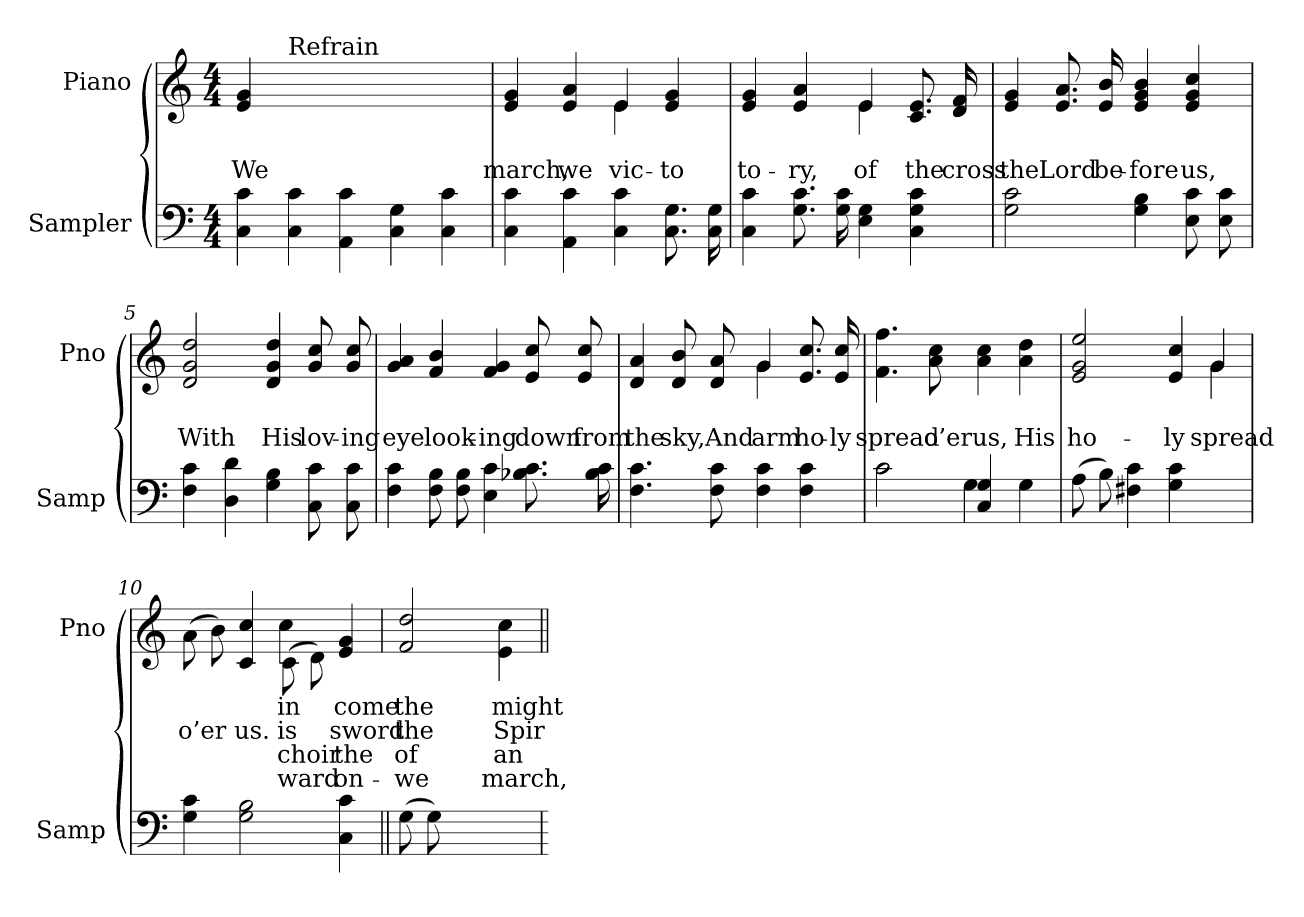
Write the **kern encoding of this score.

**kern	**kern	**text	**text	**text	**text
*part2	*part1	*part1	*part1	*part1	*part1
*staff2	*staff1	*staff1	*staff1	*staff1	*staff1
*I"Sampler	*I"Piano	*	*	*	*
*I'Samp	*I'Pno	*	*	*	*
*clefF4	*clefG2	*	*	*	*
*M4/4	*M4/4	*	*	*	*
=1	=1	=1	=1	=1	=1
4C 4c	4e 4g	.	We	.	.
!	!LO:TX:t=Refrain	!	!	!	!
4C 4c	1ryy	.	.	.	.
4AA 4c	.	.	.	.	.
4C 4G	.	.	.	.	.
4C 4c	.	.	.	.	.
=2	=2	=2	=2	=2	=2
*	*^	*	*	*	*
4C 4c	4e 4g	2ryy	.	march,	.	.
4AA 4c	4e 4a	.	.	we	.	.
4C 4c	4e/	4e	.	vic-	.	.
8.C 8.G	4e 4g	4ryy	.	to	.	.
16C 16G	.	.	.	.	.	.
=3	=3	=3	=3	=3	=3	=3
4C 4c	4e 4g	2ryy	.	-to-	.	.
8.G 8.c	4e 4a	.	.	-ry,	.	.
16G 16c	.	.	.	.	.	.
4E 4G	4e/	4e	.	of	.	.
4C 4G 4c	8.c 8.e	4ryy	.	the	.	.
.	16d 16f	.	.	cross	.	.
*	*v	*v	*	*	*	*
=4	=4	=4	=4	=4	=4
2G 2c	4e 4g	.	the	.	.
.	8.e 8.a	.	Lord	.	.
.	16e 16b	.	be-	.	.
4G 4B	4e 4g 4b	.	-fore	.	.
8E 8c	4e 4g 4cc	.	us,	.	.
8E 8c	.	.	.	.	.
=5	=5	=5	=5	=5	=5
4F 4c	2d 2g 2dd	.	With	.	.
4D 4d	.	.	.	.	.
4G 4B	4d 4g 4dd	.	His	.	.
8C 8c	8g 8cc	.	lov-	.	.
8C 8c	8g 8cc	.	-ing	.	.
=6	=6	=6	=6	=6	=6
4F 4c	4g 4a	.	eye	.	.
8F 8B	4f 4b	.	look-	.	.
8F 8B	.	.	.	.	.
4E 4c	4f 4g	.	-ing	.	.
8.B-X 8.c	8e 8cc	.	down	.	.
.	8e 8cc	.	from	.	.
16B- 16c	.	.	.	.	.
=7	=7	=7	=7	=7	=7
*	*^	*	*	*	*
4.F 4.c	4d 4a	2ryy	.	the	.	.
.	8d 8b	.	.	sky,	.	.
8F 8c	8d 8a	.	.	And	.	.
4F 4c	4g/	4g	.	arm	.	.
4F 4c	8.e 8.cc	4ryy	.	ho-	.	.
.	16e 16cc	.	.	-ly	.	.
*	*v	*v	*	*	*	*
=8	=8	=8	=8	=8	=8
*^	*	*	*	*	*
2c\	2c	4.f 4.ff	.	spread	.	.
.	.	8a 8cc	.	o’er	.	.
4C 4G	4G	4a 4cc	.	us,	.	.
4G\	4ryy	4a 4dd	.	His	.	.
*v	*v	*	*	*	*	*
=9	=9	=9	=9	=9	=9
*	*^	*	*	*	*
(8A\	2e 2g 2ee	2.ryy	.	ho-	.	.
8B\)	.	.	.	.	.	.
4F#X 4c	.	.	.	.	.	.
4G 4c	4e 4cc	.	.	-ly	.	.
4ryy	4g/	4g	.	spread	.	.
=10	=10	=10	=10	=10	=10	=10
4G 4c	(8a\	2ryy	.	o’er	.	.
.	8b\)	.	.	.	.	.
2G 2B	4c 4cc	.	.	us.	.	.
.	(8c\	4cc	in	is	choir	-ward
.	8d\)	.	.	.	.	.
4C 4c	4e 4g	4ryy	come	sword	the	on-
*	*v	*v	*	*	*	*
=11||	=11	=11	=11	=11	=11
(8G\	2f 2dd	the	the	of	we
8G\)	.	.	.	.	.
2ryy	.	.	.	.	.
.	4e\ 4cc\	might	Spir-	an-	march,
=	=||	=||	=||	=||	=||
*-	*-	*-	*-	*-	*-
